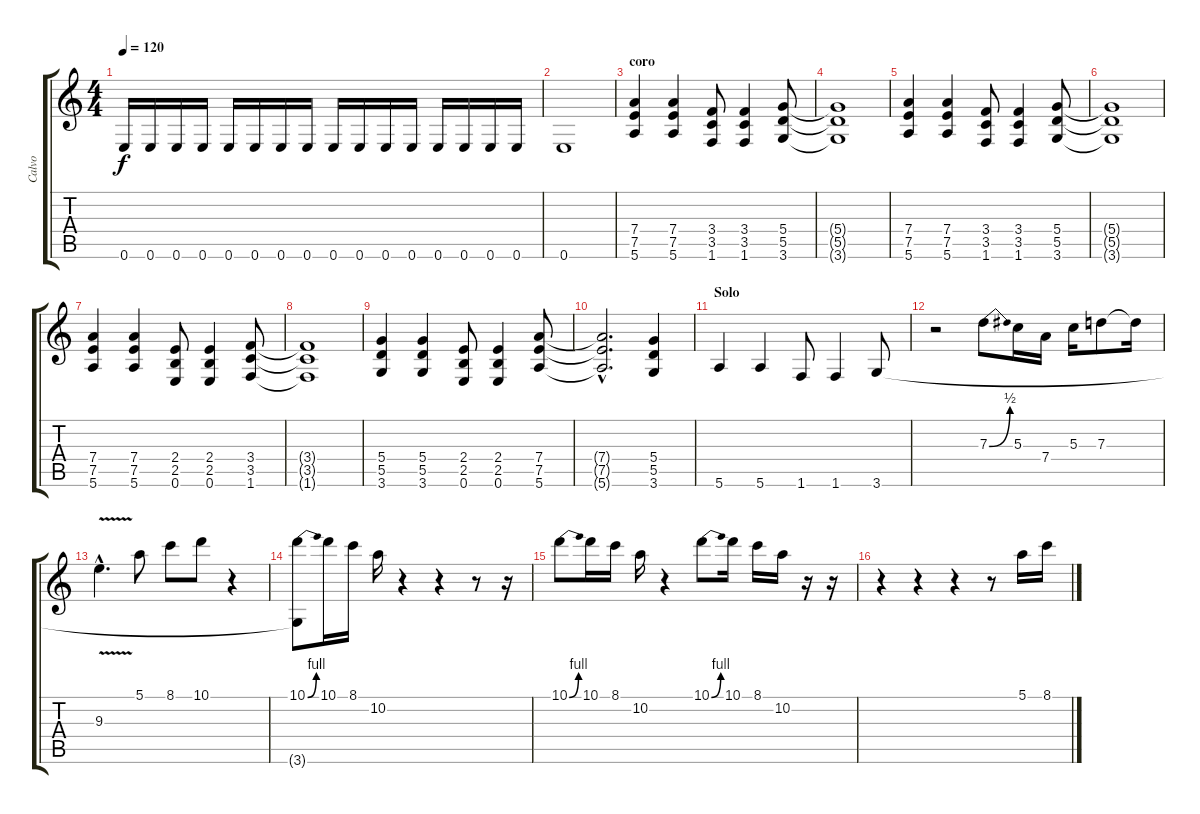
\track ("Calvo" "Calvo") {instrument electricguitarjazz}
\staff {score tabs}
\tuning (E4 B3 G3 D3 A2 E2) {hide}
\ts (4 4)
\tempo 120
\clef g2
\ks c
0.6.16{dy f} 0.6.16 0.6.16 0.6.16 0.6.16 0.6.16 0.6.16 0.6.16 0.6.16 0.6.16 0.6.16 0.6.16 0.6.16 0.6.16 0.6.16 0.6.16 |
0.6.1 |
\section ("" "coro")
(7.4 7.5 5.6).4 (7.4 7.5 5.6).4 (3.4 3.5 1.6).8 (3.4 3.5 1.6).4 (5.4 5.5 3.6).8 |
(5.4{t} 5.5{t} 3.6{t}).1 |
(7.4 7.5 5.6).4 (7.4 7.5 5.6).4 (3.4 3.5 1.6).8 (3.4 3.5 1.6).4 (5.4 5.5 3.6).8 |
(5.4{t} 5.5{t} 3.6{t}).1 |
(7.4 7.5 5.6).4 (7.4 7.5 5.6).4 (2.4 2.5 0.6).8 (2.4 2.5 0.6).4 (3.4 3.5 1.6).8 |
(3.4{t} 3.5{t} 1.6{t}).1 |
(5.4 5.5 3.6).4 (5.4 5.5 3.6).4 (2.4 2.5 0.6).8 (2.4 2.5 0.6).4 (7.4 7.5 5.6).8 |
(7.4{hac t} 7.5{hac t} 5.6{hac t}).2{d} (5.4 5.5 3.6).4 |
\section ("" "Solo")
5.6.4 5.6.4 1.6.8 1.6.4 3.6.8 |
r.2 7.3{be (bend 0 0 60 2)}.8 5.3.16 7.4.16 5.3.16 7.3.8 7.3{t}.16 |
9.3{v hac}.4{d} 5.1.8 8.1.8 10.1.8 r.4 |
(10.1{be (bend 0 0 60 4)} 3.6{t}).8 10.1.16 8.1.16 10.2.16 r.4 r.4 r.8 r.16 |
10.1{be (bend 0 0 60 4)}.8 10.1.16 8.1.16 10.2.16 r.4 10.1{be (bend 0 0 60 4)}.8 10.1.16 8.1.16 10.2.16 r.16 r.16 |
r.4 r.4 r.4 r.8 5.1.16 8.1.16
